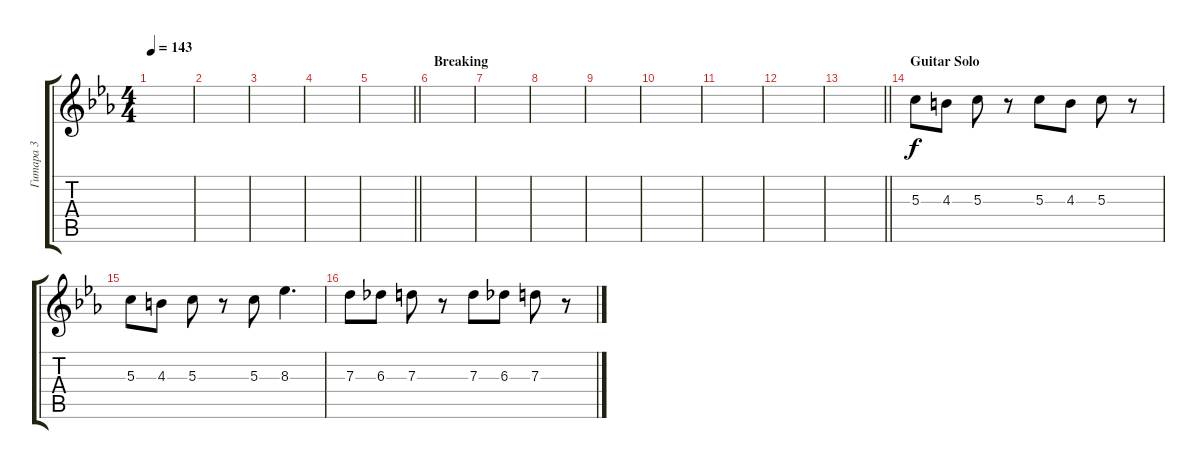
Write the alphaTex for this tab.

\track ("Гитара 3" "Гитара 3") {instrument distortionguitar}
\staff {score tabs}
\tuning (E4 B3 G3 D3 A2 E2) {hide}
\ts (4 4)
\tempo 143
\clef g2
\ks cminor
|
|
|
|
\barLineRight lightlight
|
\section ("" "Breaking")
|
|
|
|
|
|
|
\barLineRight lightlight
|
\section ("" "Guitar Solo")
5.3.8 4.3.8 5.3.8 r.8 5.3.8 4.3.8 5.3.8 r.8 |
5.3.8 4.3.8 5.3.8 r.8 5.3.8 8.3.4{d} |
7.3.8 6.3.8 7.3.8 r.8 7.3.8 6.3.8 7.3.8 r.8
